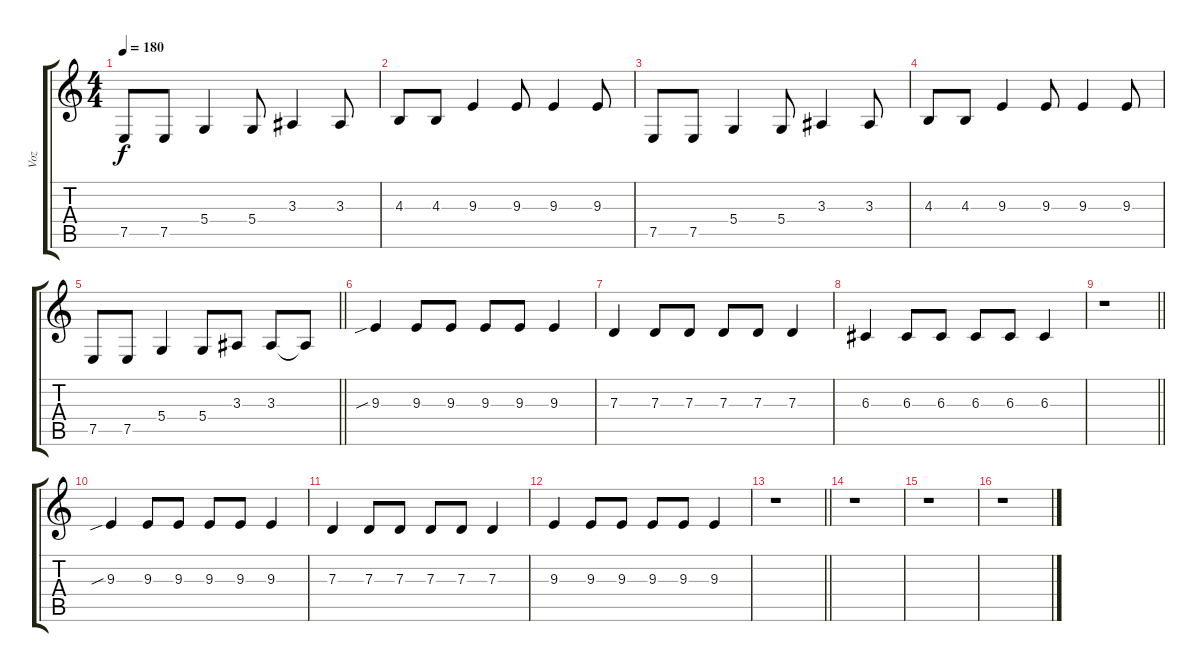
\track ("Voz" "Voz") {instrument choiraahs}
\staff {score tabs}
\tuning (E4 B3 G3 D3 A2 E2) {hide}
\ts (4 4)
\tempo 180
\clef g2
\ks c
7.5.8{dy f} 7.5.8 5.4.4 5.4.8 3.3.4 3.3.8 |
4.3.8 4.3.8 9.3.4 9.3.8 9.3.4 9.3.8 |
7.5.8 7.5.8 5.4.4 5.4.8 3.3.4 3.3.8 |
4.3.8 4.3.8 9.3.4 9.3.8 9.3.4 9.3.8 |
\barLineRight lightlight
7.5.8 7.5.8 5.4.4 5.4.8 3.3.8 3.3.8 3.3{t}.8 |
9.3{sib}.4 9.3.8 9.3.8 9.3.8 9.3.8 9.3.4 |
7.3.4 7.3.8 7.3.8 7.3.8 7.3.8 7.3.4 |
6.3.4 6.3.8 6.3.8 6.3.8 6.3.8 6.3.4 |
\barLineRight lightlight
r.1 |
9.3{sib}.4 9.3.8 9.3.8 9.3.8 9.3.8 9.3.4 |
7.3.4 7.3.8 7.3.8 7.3.8 7.3.8 7.3.4 |
9.3.4 9.3.8 9.3.8 9.3.8 9.3.8 9.3.4 |
\barLineRight lightlight
r.1 |
r.1 |
r.1 |
r.1
